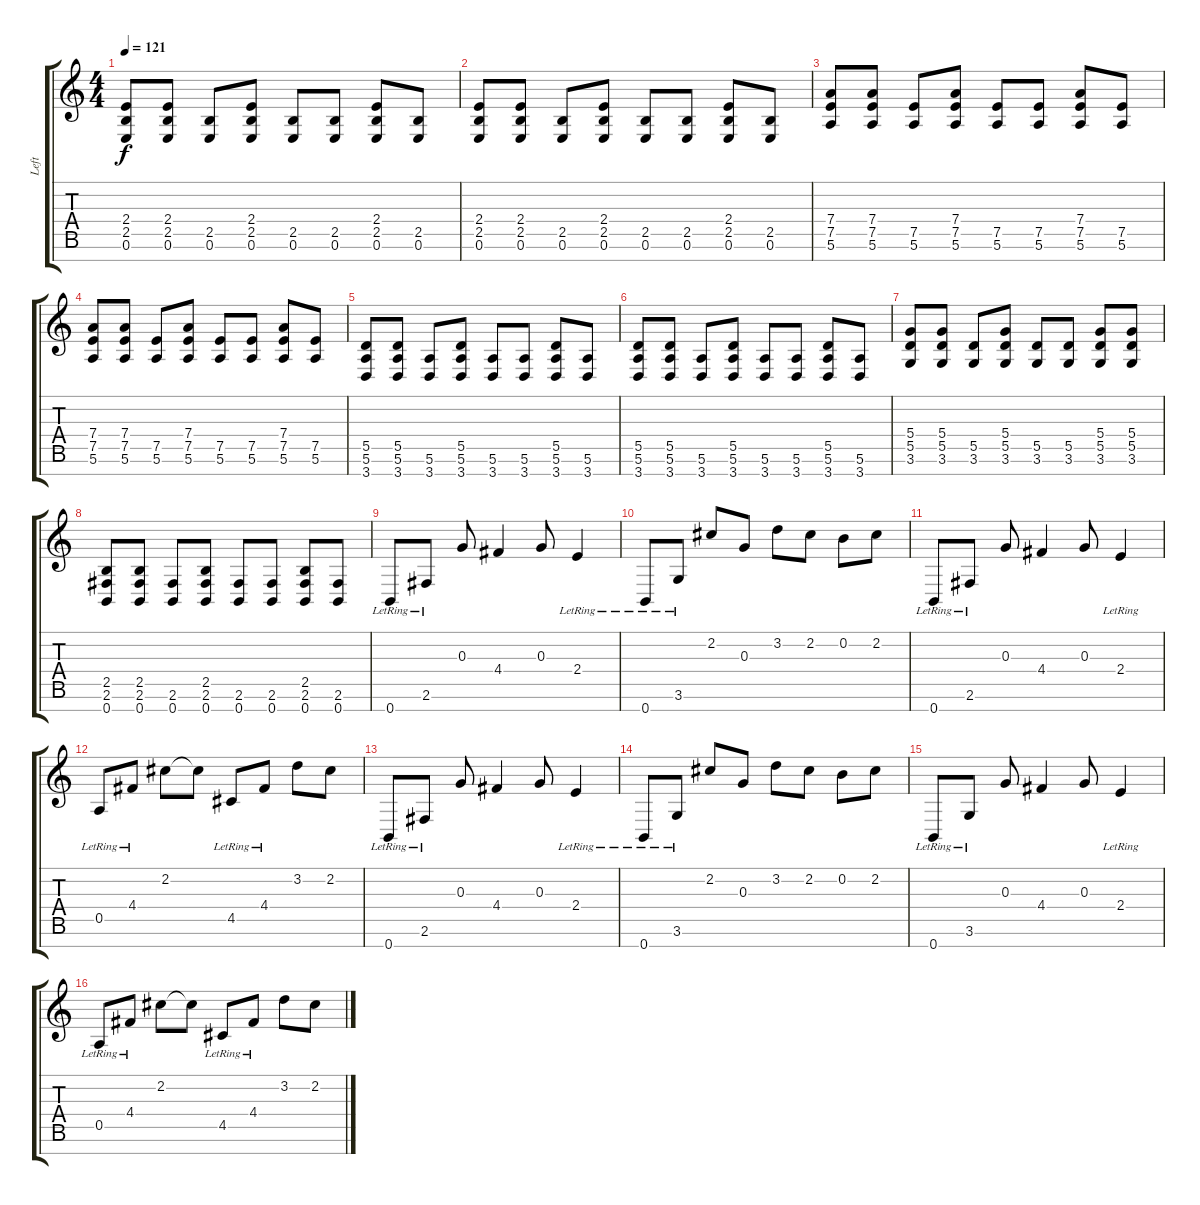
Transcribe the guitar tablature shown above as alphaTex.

\track ("Left" "Left") {instrument distortionguitar}
\staff {score tabs}
\tuning (E4 B3 G3 D3 A2 E2 B1) {hide}
\ts (4 4)
\tempo 121
\clef g2
\ks c
(2.4 2.5 0.6).8{dy f} (2.4 2.5 0.6).8 (2.5 0.6).8 (2.4 2.5 0.6).8 (2.5 0.6).8 (2.5 0.6).8 (2.4 2.5 0.6).8 (2.5 0.6).8 |
(2.4 2.5 0.6).8 (2.4 2.5 0.6).8 (2.5 0.6).8 (2.4 2.5 0.6).8 (2.5 0.6).8 (2.5 0.6).8 (2.4 2.5 0.6).8 (2.5 0.6).8 |
(7.4 7.5 5.6).8 (7.4 7.5 5.6).8 (7.5 5.6).8 (7.4 7.5 5.6).8 (7.5 5.6).8 (7.5 5.6).8 (7.4 7.5 5.6).8 (7.5 5.6).8 |
(7.4 7.5 5.6).8 (7.4 7.5 5.6).8 (7.5 5.6).8 (7.4 7.5 5.6).8 (7.5 5.6).8 (7.5 5.6).8 (7.4 7.5 5.6).8 (7.5 5.6).8 |
(5.5 5.6 3.7).8 (5.5 5.6 3.7).8 (5.6 3.7).8 (5.5 5.6 3.7).8 (5.6 3.7).8 (5.6 3.7).8 (5.5 5.6 3.7).8 (5.6 3.7).8 |
(5.5 5.6 3.7).8 (5.5 5.6 3.7).8 (5.6 3.7).8 (5.5 5.6 3.7).8 (5.6 3.7).8 (5.6 3.7).8 (5.5 5.6 3.7).8 (5.6 3.7).8 |
(5.4 5.5 3.6).8 (5.4 5.5 3.6).8 (5.5 3.6).8 (5.4 5.5 3.6).8 (5.5 3.6).8 (5.5 3.6).8 (5.4 5.5 3.6).8 (5.4 5.5 3.6).8 |
(2.5 2.6 0.7).8 (2.5 2.6 0.7).8 (2.6 0.7).8 (2.5 2.6 0.7).8 (2.6 0.7).8 (2.6 0.7).8 (2.5 2.6 0.7).8 (2.6 0.7).8 |
0.7{lr}.8 2.6{lr}.8 0.3.8 4.4.4 0.3.8 2.4{lr}.4 |
0.7{lr}.8 3.6{lr}.8 2.2.8 0.3.8 3.2.8 2.2.8 0.2.8 2.2.8 |
0.7{lr}.8 2.6{lr}.8 0.3.8 4.4.4 0.3.8 2.4{lr}.4 |
0.5{lr}.8 4.4{lr}.8 2.2.8 2.2{t}.8 4.5{lr}.8 4.4{lr}.8 3.2.8 2.2.8 |
0.7{lr}.8 2.6{lr}.8 0.3.8 4.4.4 0.3.8 2.4{lr}.4 |
0.7{lr}.8 3.6{lr}.8 2.2.8 0.3.8 3.2.8 2.2.8 0.2.8 2.2.8 |
0.7{lr}.8 3.6{lr}.8 0.3.8 4.4.4 0.3.8 2.4{lr}.4 |
0.5{lr}.8{volume 10} 4.4{lr}.8 2.2.8 2.2{t}.8 4.5{lr}.8 4.4{lr}.8 3.2.8 2.2.8
